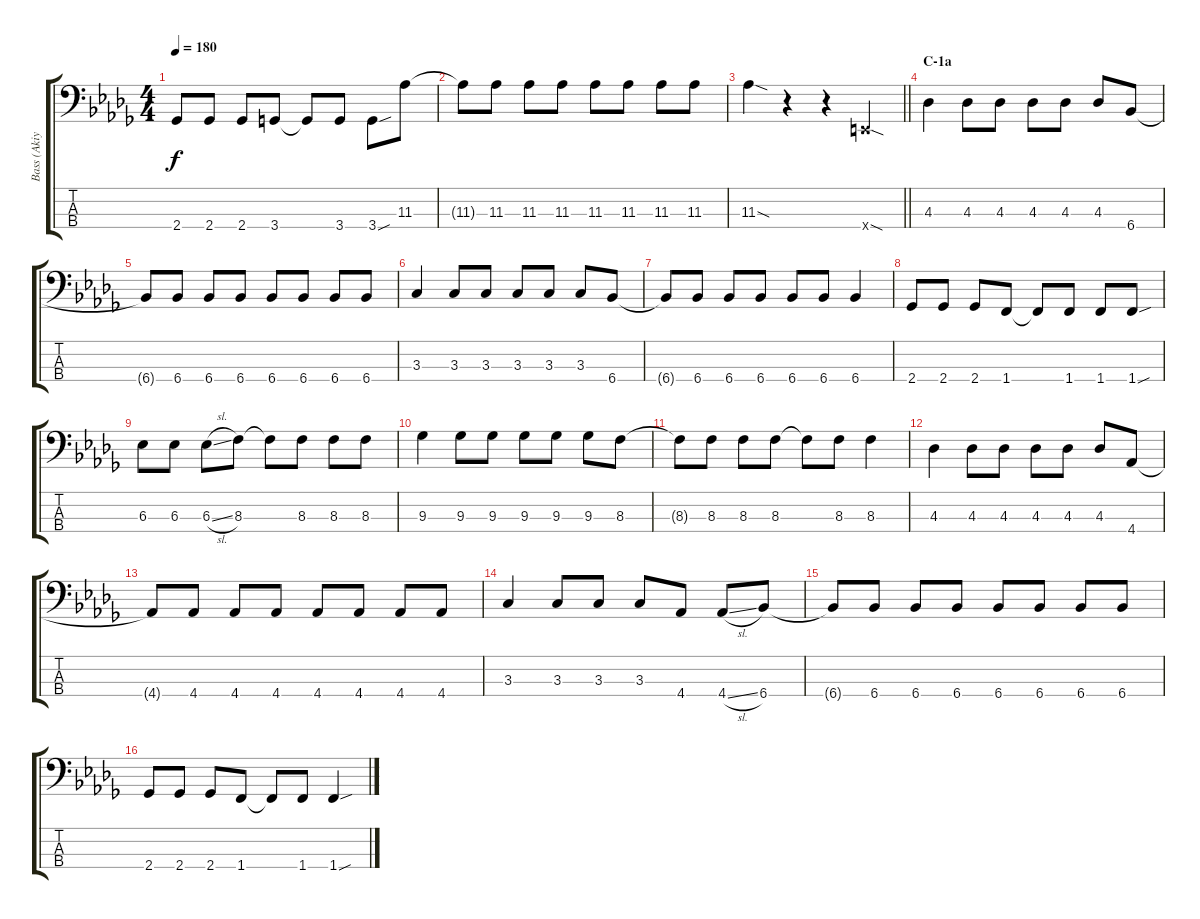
\track ("Bass (Akiyama Mio)" "Bass (Akiy") {instrument electricbassfinger}
\staff {score tabs}
\tuning (G2 D2 A1 E1) {hide}
\ts (4 4)
\tempo 180
\clef f4
\ks db
2.4.8{dy f} 2.4.8 2.4.8 3.4.8 3.4{t}.8 3.4.8 3.4{sou}.8 11.3.8 |
11.3{t}.8 11.3.8 11.3.8 11.3.8 11.3.8 11.3.8 11.3.8 11.3.8 |
\barLineRight lightlight
11.3{sod}.4 r.4 r.4 0.4{sod x}.4 |
\section ("" "C-1a")
4.3.4 4.3.8 4.3.8 4.3.8 4.3.8 4.3.8 6.4.8 |
6.4{t}.8 6.4.8 6.4.8 6.4.8 6.4.8 6.4.8 6.4.8 6.4.8 |
3.3.4 3.3.8 3.3.8 3.3.8 3.3.8 3.3.8 6.4.8 |
6.4{t}.8 6.4.8 6.4.8 6.4.8 6.4.8 6.4.8 6.4.4 |
2.4.8 2.4.8 2.4.8 1.4.8 1.4{t}.8 1.4.8 1.4.8 1.4{sou}.8 |
6.3.8 6.3.8 6.3{sl}.8 8.3.8 8.3{t}.8 8.3.8 8.3.8 8.3.8 |
9.3.4 9.3.8 9.3.8 9.3.8 9.3.8 9.3.8 8.3.8 |
8.3{t}.8 8.3.8 8.3.8 8.3.8 8.3{t}.8 8.3.8 8.3.4 |
4.3.4 4.3.8 4.3.8 4.3.8 4.3.8 4.3.8 4.4.8 |
4.4{t}.8 4.4.8 4.4.8 4.4.8 4.4.8 4.4.8 4.4.8 4.4.8 |
3.3.4 3.3.8 3.3.8 3.3.8 4.4.8 4.4{sl}.8 6.4.8 |
6.4{t}.8 6.4.8 6.4.8 6.4.8 6.4.8 6.4.8 6.4.8 6.4.8 |
2.4.8 2.4.8 2.4.8 1.4.8 1.4{t}.8 1.4.8 1.4{sou}.4
